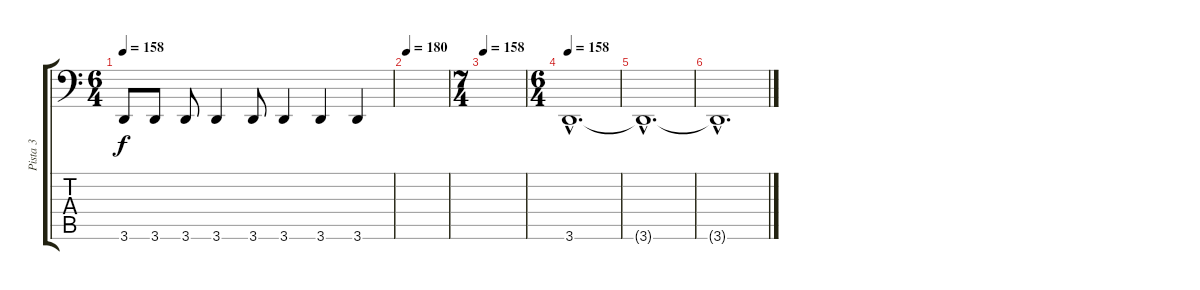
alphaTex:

\track ("Pista 3" "Pista 3") {instrument fretlessbass}
\staff {score tabs}
\tuning (C3 G2 D2 A1 E1 B0) {hide}
\ts (6 4)
\tempo 158
\clef f4
\ks c
3.6.8{dy f} 3.6.8 3.6.8 3.6.4 3.6.8 3.6.4 3.6.4 3.6.4 |
\tempo 180
|
\ts (7 4)
\tempo 158
|
\ts (6 4)
\tempo 158
3.6{hac}.1{d} |
3.6{hac t}.1{d} |
3.6{hac t}.1{d}
